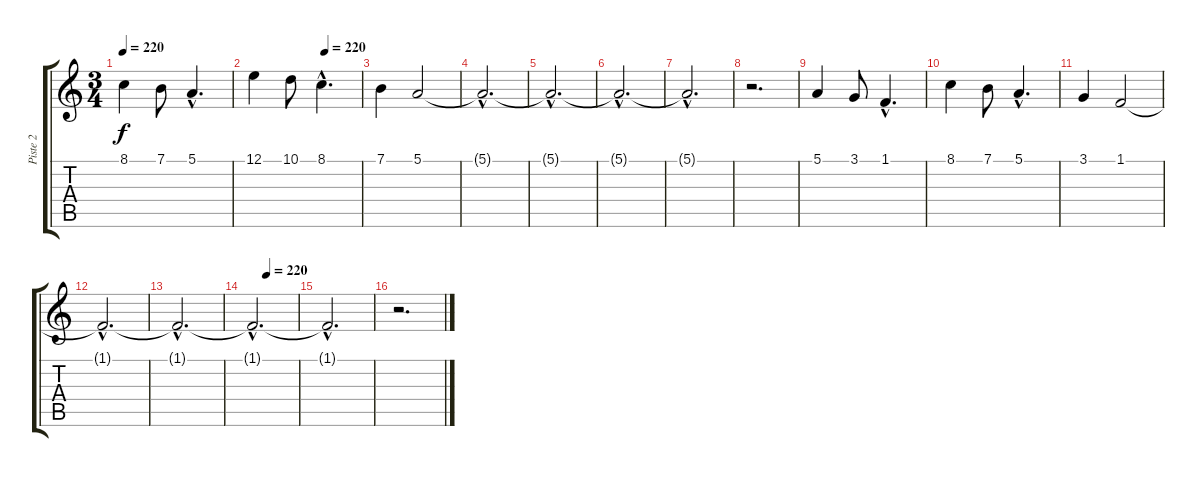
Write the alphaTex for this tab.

\track ("Piste 2" "Piste 2") {instrument flute}
\staff {score tabs}
\tuning (E4 B3 G3 D3 A2 E2) {hide}
\ts (3 4)
\tempo 220
\clef g2
\ks c
8.1.4{dy f} 7.1.8 5.1{hac}.4{d} |
\tempo (220 0.6666666666666666)
12.1.4 10.1.8 8.1{hac}.4{d} |
7.1.4 5.1.2 |
5.1{hac t}.2{d} |
5.1{hac t}.2{d} |
5.1{hac t}.2{d} |
5.1{hac t}.2{d} |
r.2{d} |
5.1.4 3.1.8 1.1{hac}.4{d} |
8.1.4 7.1.8 5.1{hac}.4{d} |
3.1.4 1.1.2 |
1.1{hac t}.2{d} |
1.1{hac t}.2{d} |
\tempo (220 0.3333333333333333)
1.1{hac t}.2{d} |
1.1{hac t}.2{d} |
r.2{d}
